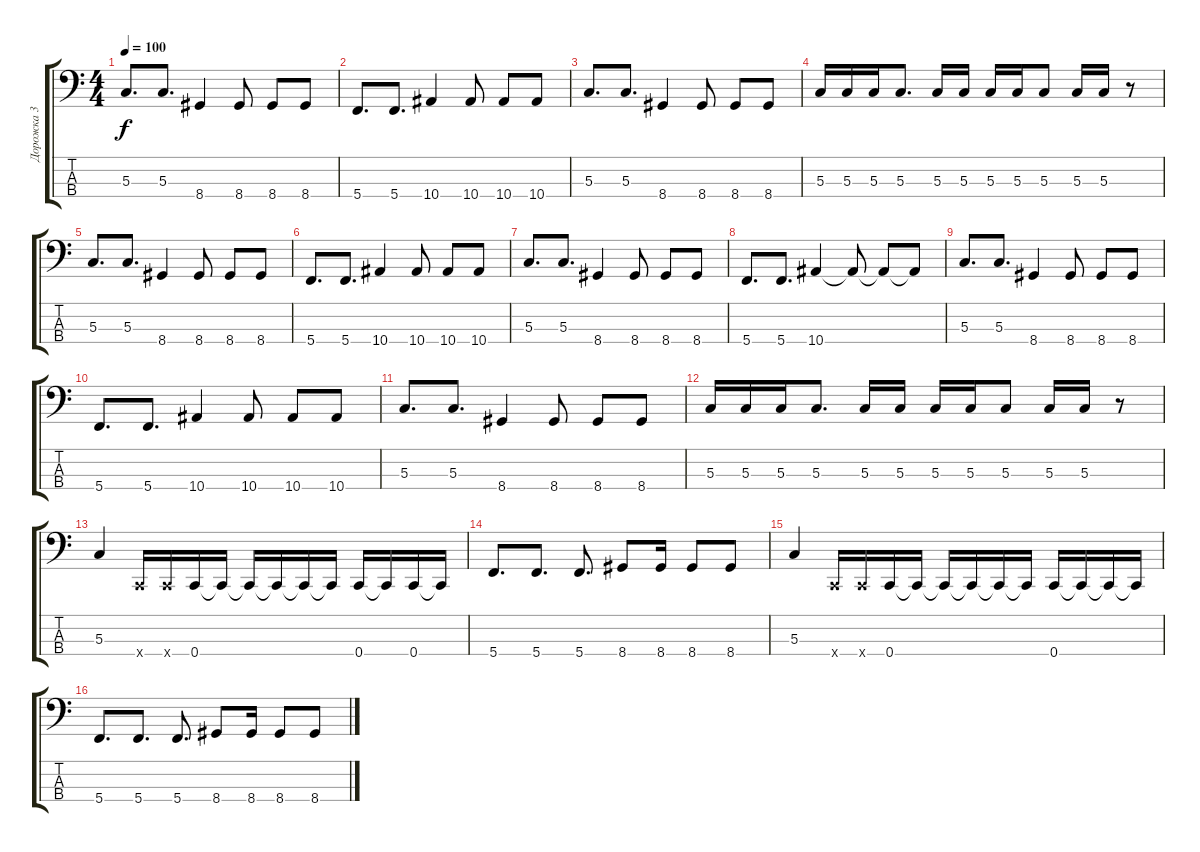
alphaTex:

\track ("Дорожка 3" "Дорожка 3") {instrument electricbasspick}
\staff {score tabs}
\tuning (F2 C2 G1 C1) {hide}
\ts (4 4)
\tempo 100
\clef f4
\ks c
5.3.8{d dy f} 5.3.8{d} 8.4.4 8.4.8 8.4.8 8.4.8 |
5.4.8{d} 5.4.8{d} 10.4.4 10.4.8 10.4.8 10.4.8 |
5.3.8{d} 5.3.8{d} 8.4.4 8.4.8 8.4.8 8.4.8 |
5.3.16 5.3.16 5.3.16 5.3.8{d} 5.3.16 5.3.16 5.3.16 5.3.16 5.3.8 5.3.16 5.3.16 r.8 |
5.3.8{d} 5.3.8{d} 8.4.4 8.4.8 8.4.8 8.4.8 |
5.4.8{d} 5.4.8{d} 10.4.4 10.4.8 10.4.8 10.4.8 |
5.3.8{d} 5.3.8{d} 8.4.4 8.4.8 8.4.8 8.4.8 |
5.4.8{d} 5.4.8{d} 10.4.4 10.4{t}.8 10.4{t}.8 10.4{t}.8 |
5.3.8{d} 5.3.8{d} 8.4.4 8.4.8 8.4.8 8.4.8 |
5.4.8{d} 5.4.8{d} 10.4.4 10.4.8 10.4.8 10.4.8 |
5.3.8{d} 5.3.8{d} 8.4.4 8.4.8 8.4.8 8.4.8 |
5.3.16 5.3.16 5.3.16 5.3.8{d} 5.3.16 5.3.16 5.3.16 5.3.16 5.3.8 5.3.16 5.3.16 r.8 |
5.3.4 0.4{x}.16 0.4{x}.16 0.4.16 0.4{t}.16 0.4{t}.16 0.4{t}.16 0.4{t}.16 0.4{t}.16 0.4.16 0.4{t}.16 0.4.16 0.4{t}.16 |
5.4.8{d} 5.4.8{d} 5.4.8{d} 8.4.8 8.4.16 8.4.8 8.4.8 |
5.3.4 0.4{x}.16 0.4{x}.16 0.4.16 0.4{t}.16 0.4{t}.16 0.4{t}.16 0.4{t}.16 0.4{t}.16 0.4.16 0.4{t}.16 0.4{t}.16 0.4{t}.16 |
5.4.8{d} 5.4.8{d} 5.4.8{d} 8.4.8 8.4.16 8.4.8 8.4.8
